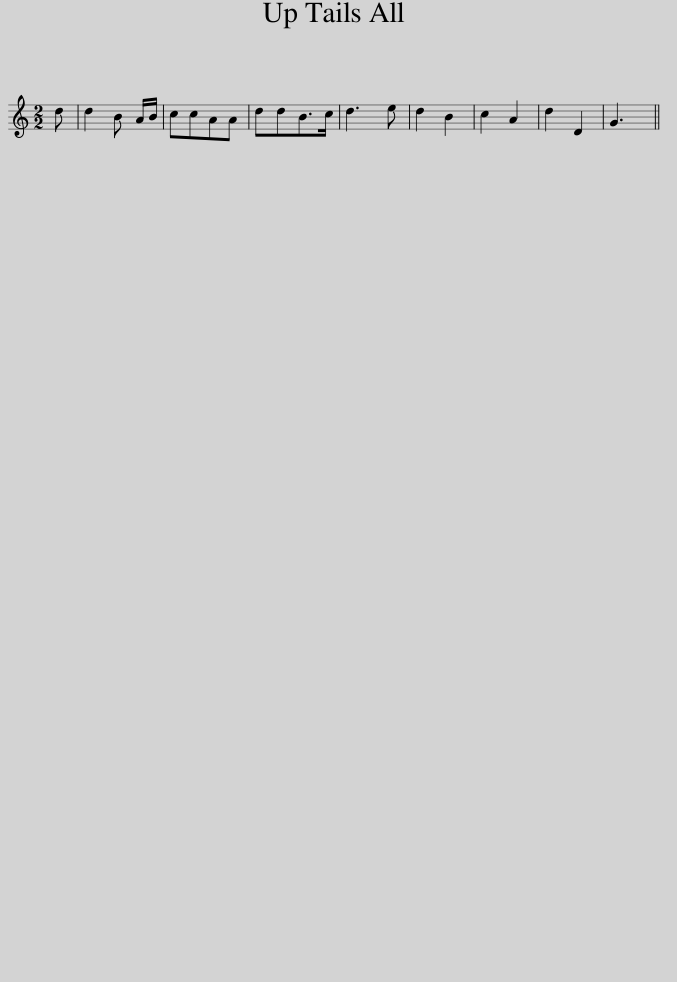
X:1
L:1/8
M:2/2
I:linebreak $
K:C
V:1 treble
V:1
 d | d2 B A/B/ | ccAA | ddB>c | d3 e | %5
 d2 B2 | c2 A2 | d2 D2 | G3 || %9
